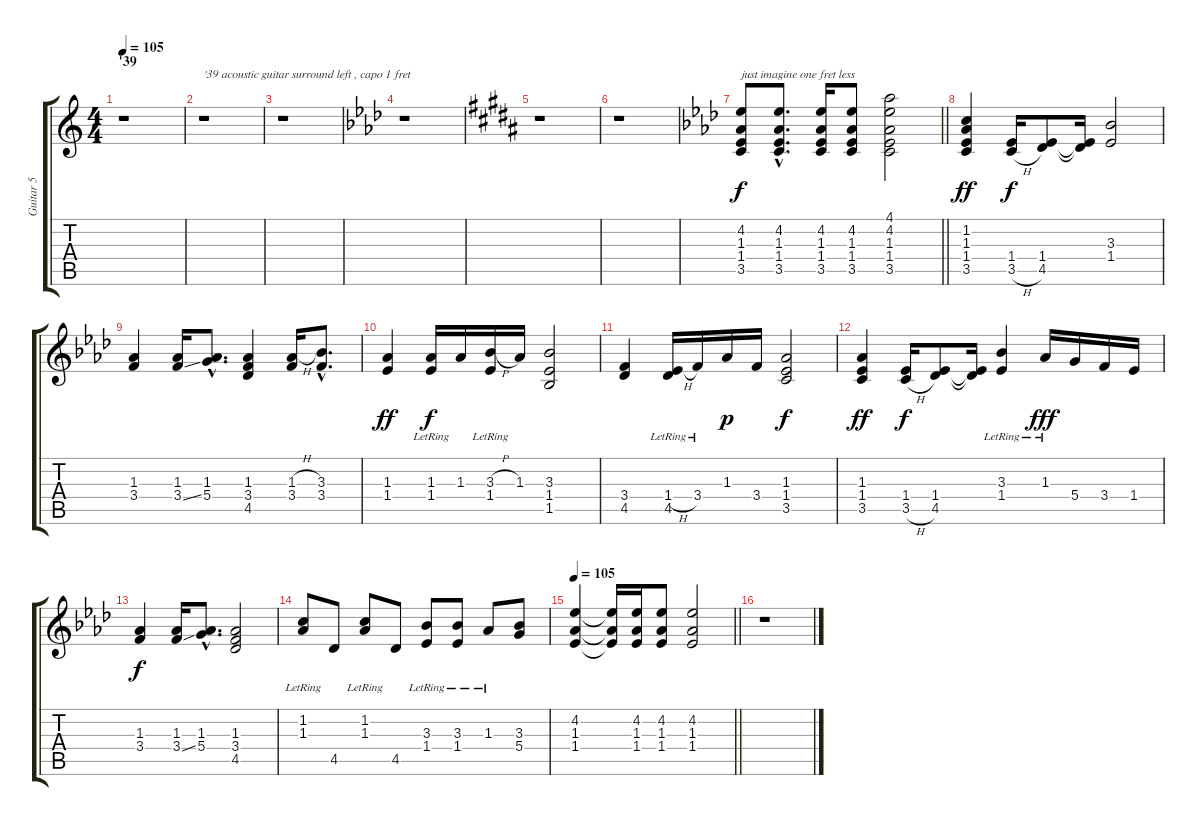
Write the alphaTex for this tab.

\track ("Guitar 5" "Guitar 5") {instrument electricguitarjazz}
\staff {score tabs}
\tuning (E4 B3 G3 D3 A2 E2) {hide}
\ts (4 4)
\section ("" "'39")
\tempo 105
\clef g2
\ks c
r.1{dy f} |
r.1{txt "'39 acoustic guitar surround left , capo 1 fret"} |
r.1 |
\ks ab
r.1 |
\ks b
r.1 |
r.1 |
\barLineRight lightlight
\ks ab
(4.2 1.3 1.4 3.5).8{txt "just imagine one fret less" volume 8 balance 0 instrument acousticguitarsteel} (4.2{hac} 1.3{hac} 1.4{hac} 3.5{hac}).8{d} (4.2 1.3 1.4 3.5).16 (4.2 1.3 1.4 3.5).8 (4.1 4.2 1.3 1.4 3.5).2 |
(1.2 1.3 1.4 3.5).4{dy ff} (1.4 3.5{h}).16{dy f} (1.4 4.5).8 (1.4{t} 4.5{t}).16 (3.3 1.4).2 |
(1.3 3.4).4 (1.3 3.4{ss}).16 (1.3{hac} 5.4{hac}).8{d} (1.3 3.4 4.5).4 (1.3{h} 3.4).16 (3.3{hac} 3.4{hac}).8{d} |
(1.3 1.4).4{dy ff} (1.3 1.4{lr}).16{dy f} 1.3.16 (3.3{h} 1.4{lr}).16 1.3.16 (3.3 1.4 1.5).2 |
(3.4 4.5).4 (1.4{h} 4.5{lr}).16 3.4{lr}.16 1.3.16{dy p} 3.4.16 (1.3 1.4 3.5).2{dy f} |
(1.3 1.4 3.5).4{dy ff} (1.4 3.5{h}).16{dy f} (1.4 4.5).8 (1.4{t} 4.5{t}).16 (3.3 1.4{lr}).4 1.3{lr}.16{dy fff} 5.4.16 3.4.16 1.4.16 |
(1.3 3.4).4{dy f} (1.3 3.4{ss}).16 (1.3{hac} 5.4{hac}).8{d} (1.3 3.4 4.5).2 |
(1.2{lr} 1.3{lr}).8 4.5.8 (1.2{lr} 1.3{lr}).8 4.5.8 (3.3{lr} 1.4).8 (3.3 1.4{lr}).8 1.3{lr}.8 (3.3 5.4).8 |
\tempo 105
\barLineRight lightlight
(4.2 1.3 1.4).4 (4.2{t} 1.3{t} 1.4{t}).16 (4.2 1.3 1.4).16 (4.2 1.3 1.4).8 (4.2 1.3 1.4).2 |
r.1
